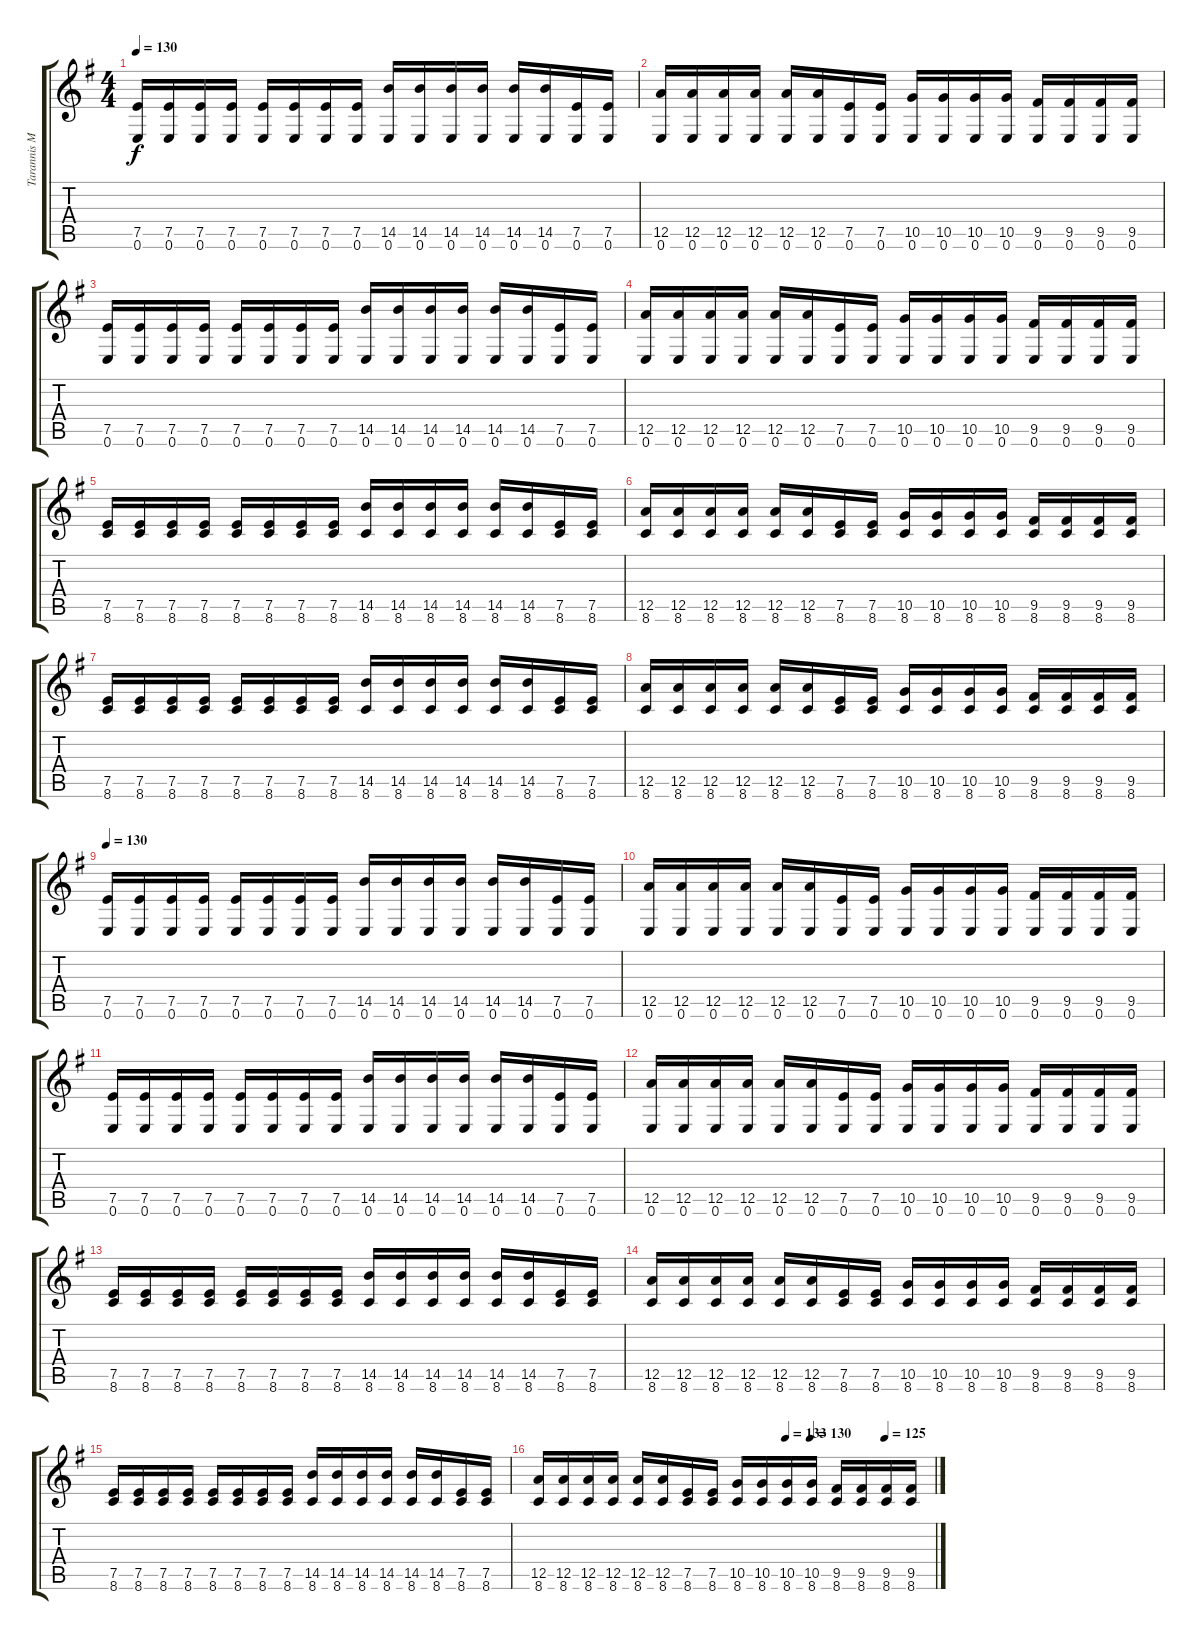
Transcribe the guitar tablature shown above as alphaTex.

\track ("Tarannis Moloch" "Tarannis M") {instrument distortionguitar}
\staff {score tabs}
\tuning (E4 B3 G3 D3 A2 E2) {hide}
\ts (4 4)
\tempo 130
\clef g2
\ks eminor
(7.5 0.6).16{dy f} (7.5 0.6).16 (7.5 0.6).16 (7.5 0.6).16 (7.5 0.6).16 (7.5 0.6).16 (7.5 0.6).16 (7.5 0.6).16 (14.5 0.6).16 (14.5 0.6).16 (14.5 0.6).16 (14.5 0.6).16 (14.5 0.6).16 (14.5 0.6).16 (7.5 0.6).16 (7.5 0.6).16 |
(12.5 0.6).16 (12.5 0.6).16 (12.5 0.6).16 (12.5 0.6).16 (12.5 0.6).16 (12.5 0.6).16 (7.5 0.6).16 (7.5 0.6).16 (10.5 0.6).16 (10.5 0.6).16 (10.5 0.6).16 (10.5 0.6).16 (9.5 0.6).16 (9.5 0.6).16 (9.5 0.6).16 (9.5 0.6).16 |
(7.5 0.6).16 (7.5 0.6).16 (7.5 0.6).16 (7.5 0.6).16 (7.5 0.6).16 (7.5 0.6).16 (7.5 0.6).16 (7.5 0.6).16 (14.5 0.6).16 (14.5 0.6).16 (14.5 0.6).16 (14.5 0.6).16 (14.5 0.6).16 (14.5 0.6).16 (7.5 0.6).16 (7.5 0.6).16 |
(12.5 0.6).16 (12.5 0.6).16 (12.5 0.6).16 (12.5 0.6).16 (12.5 0.6).16 (12.5 0.6).16 (7.5 0.6).16 (7.5 0.6).16 (10.5 0.6).16 (10.5 0.6).16 (10.5 0.6).16 (10.5 0.6).16 (9.5 0.6).16 (9.5 0.6).16 (9.5 0.6).16 (9.5 0.6).16 |
(7.5 8.6).16 (7.5 8.6).16 (7.5 8.6).16 (7.5 8.6).16 (7.5 8.6).16 (7.5 8.6).16 (7.5 8.6).16 (7.5 8.6).16 (14.5 8.6).16 (14.5 8.6).16 (14.5 8.6).16 (14.5 8.6).16 (14.5 8.6).16 (14.5 8.6).16 (7.5 8.6).16 (7.5 8.6).16 |
(12.5 8.6).16 (12.5 8.6).16 (12.5 8.6).16 (12.5 8.6).16 (12.5 8.6).16 (12.5 8.6).16 (7.5 8.6).16 (7.5 8.6).16 (10.5 8.6).16 (10.5 8.6).16 (10.5 8.6).16 (10.5 8.6).16 (9.5 8.6).16 (9.5 8.6).16 (9.5 8.6).16 (9.5 8.6).16 |
(7.5 8.6).16 (7.5 8.6).16 (7.5 8.6).16 (7.5 8.6).16 (7.5 8.6).16 (7.5 8.6).16 (7.5 8.6).16 (7.5 8.6).16 (14.5 8.6).16 (14.5 8.6).16 (14.5 8.6).16 (14.5 8.6).16 (14.5 8.6).16 (14.5 8.6).16 (7.5 8.6).16 (7.5 8.6).16 |
(12.5 8.6).16 (12.5 8.6).16 (12.5 8.6).16 (12.5 8.6).16 (12.5 8.6).16 (12.5 8.6).16 (7.5 8.6).16 (7.5 8.6).16 (10.5 8.6).16 (10.5 8.6).16 (10.5 8.6).16 (10.5 8.6).16 (9.5 8.6).16 (9.5 8.6).16 (9.5 8.6).16 (9.5 8.6).16 |
\tempo 130
(7.5 0.6).16 (7.5 0.6).16 (7.5 0.6).16 (7.5 0.6).16 (7.5 0.6).16 (7.5 0.6).16 (7.5 0.6).16 (7.5 0.6).16 (14.5 0.6).16 (14.5 0.6).16 (14.5 0.6).16 (14.5 0.6).16 (14.5 0.6).16 (14.5 0.6).16 (7.5 0.6).16 (7.5 0.6).16 |
(12.5 0.6).16 (12.5 0.6).16 (12.5 0.6).16 (12.5 0.6).16 (12.5 0.6).16 (12.5 0.6).16 (7.5 0.6).16 (7.5 0.6).16 (10.5 0.6).16 (10.5 0.6).16 (10.5 0.6).16 (10.5 0.6).16 (9.5 0.6).16 (9.5 0.6).16 (9.5 0.6).16 (9.5 0.6).16 |
(7.5 0.6).16 (7.5 0.6).16 (7.5 0.6).16 (7.5 0.6).16 (7.5 0.6).16 (7.5 0.6).16 (7.5 0.6).16 (7.5 0.6).16 (14.5 0.6).16 (14.5 0.6).16 (14.5 0.6).16 (14.5 0.6).16 (14.5 0.6).16 (14.5 0.6).16 (7.5 0.6).16 (7.5 0.6).16 |
(12.5 0.6).16 (12.5 0.6).16 (12.5 0.6).16 (12.5 0.6).16 (12.5 0.6).16 (12.5 0.6).16 (7.5 0.6).16 (7.5 0.6).16 (10.5 0.6).16 (10.5 0.6).16 (10.5 0.6).16 (10.5 0.6).16 (9.5 0.6).16 (9.5 0.6).16 (9.5 0.6).16 (9.5 0.6).16 |
(7.5 8.6).16 (7.5 8.6).16 (7.5 8.6).16 (7.5 8.6).16 (7.5 8.6).16 (7.5 8.6).16 (7.5 8.6).16 (7.5 8.6).16 (14.5 8.6).16 (14.5 8.6).16 (14.5 8.6).16 (14.5 8.6).16 (14.5 8.6).16 (14.5 8.6).16 (7.5 8.6).16 (7.5 8.6).16 |
(12.5 8.6).16 (12.5 8.6).16 (12.5 8.6).16 (12.5 8.6).16 (12.5 8.6).16 (12.5 8.6).16 (7.5 8.6).16 (7.5 8.6).16 (10.5 8.6).16 (10.5 8.6).16 (10.5 8.6).16 (10.5 8.6).16 (9.5 8.6).16 (9.5 8.6).16 (9.5 8.6).16 (9.5 8.6).16 |
(7.5 8.6).16 (7.5 8.6).16 (7.5 8.6).16 (7.5 8.6).16 (7.5 8.6).16 (7.5 8.6).16 (7.5 8.6).16 (7.5 8.6).16 (14.5 8.6).16 (14.5 8.6).16 (14.5 8.6).16 (14.5 8.6).16 (14.5 8.6).16 (14.5 8.6).16 (7.5 8.6).16 (7.5 8.6).16 |
\tempo (133 0.625)
\tempo (130 0.6875)
\tempo (125 0.875)
(12.5 8.6).16 (12.5 8.6).16 (12.5 8.6).16 (12.5 8.6).16 (12.5 8.6).16 (12.5 8.6).16 (7.5 8.6).16 (7.5 8.6).16 (10.5 8.6).16 (10.5 8.6).16 (10.5 8.6).16 (10.5 8.6).16 (9.5 8.6).16 (9.5 8.6).16 (9.5 8.6).16 (9.5 8.6).16
